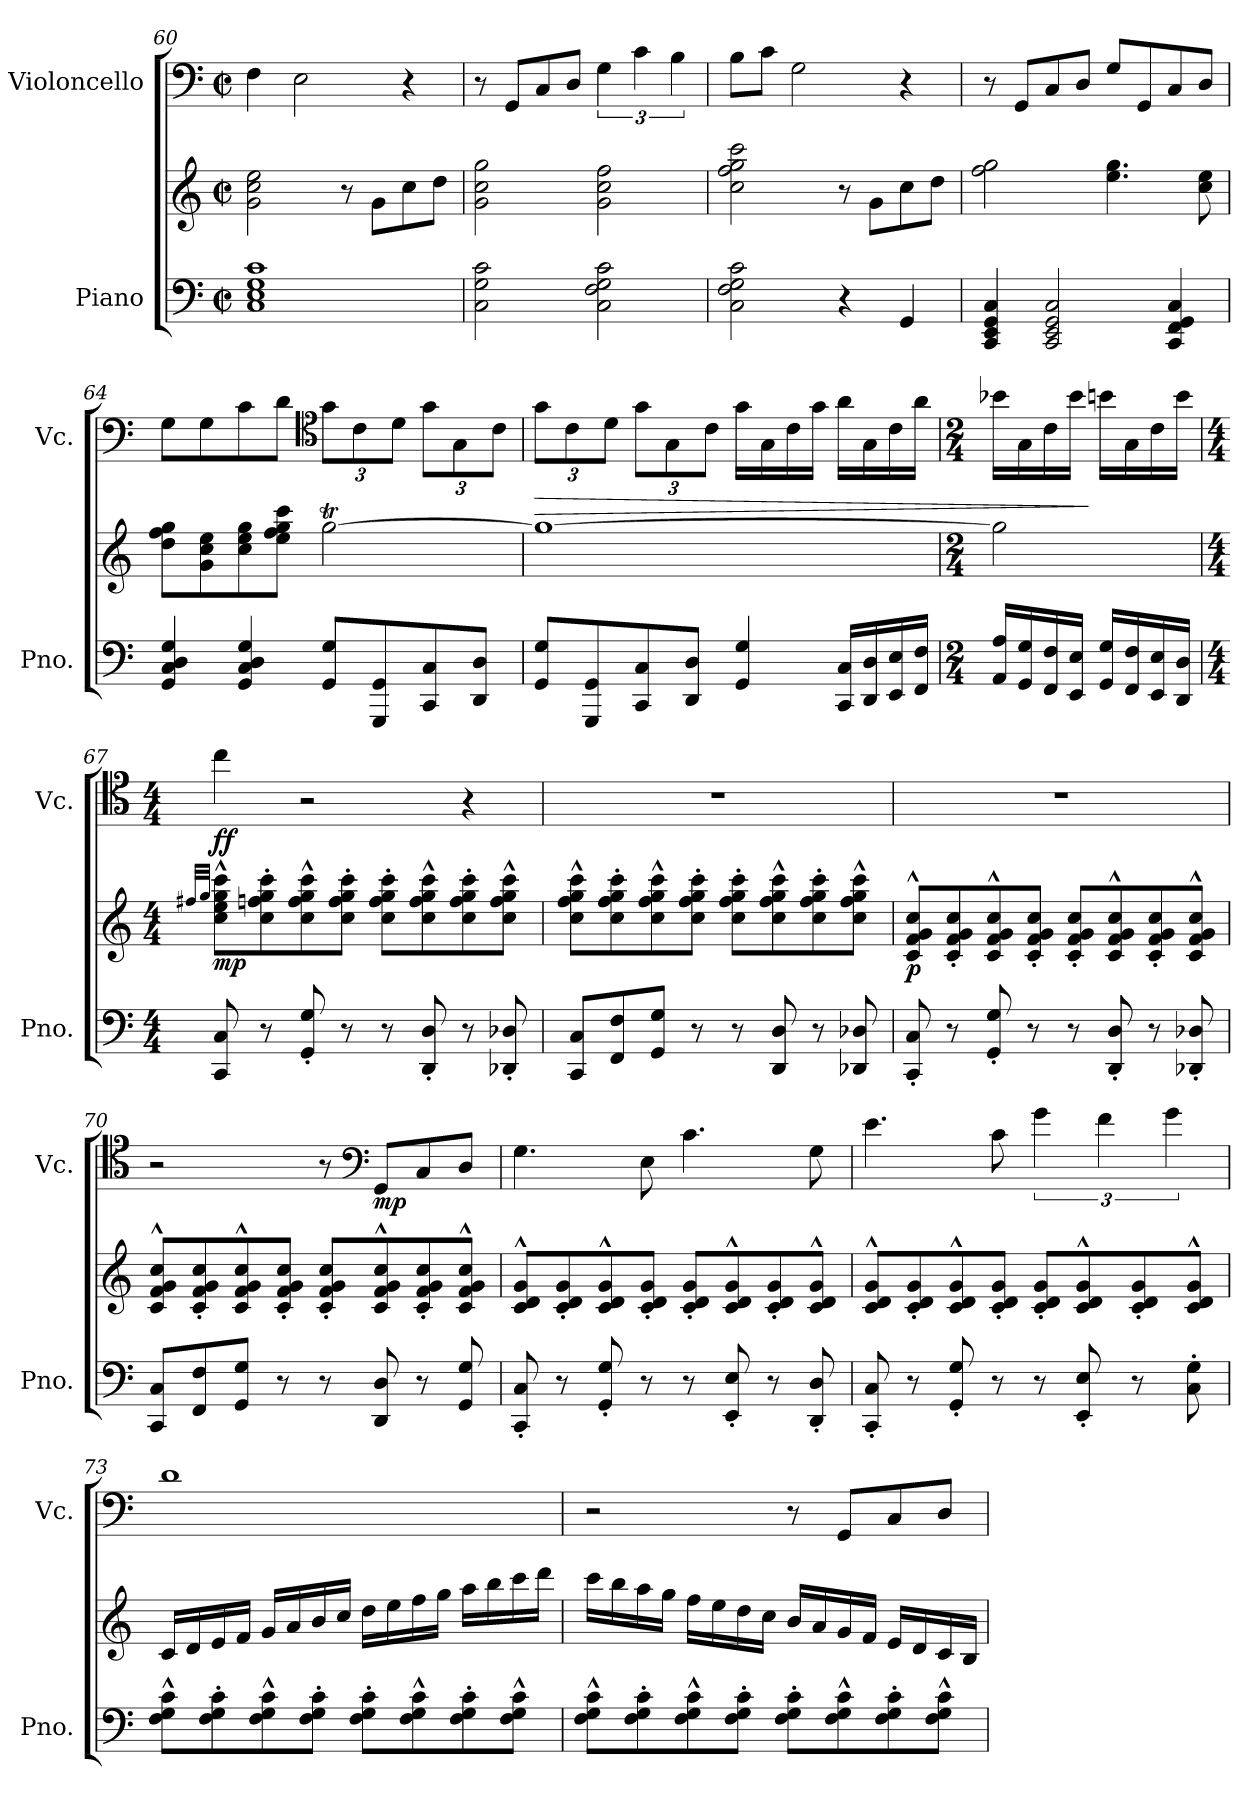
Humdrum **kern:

**kern	**kern	**dynam	**kern	**dynam
*part2	*part2	*part2	*part1	*part1
*staff3	*staff2	*staff2/3	*staff1	*staff1
*I"Piano	*	*	*I"Violoncello	*
*I'Pno.	*	*	*I'Vc.	*
*clefF4	*clefG2	*	*clefF4	*
*k[]	*k[]	*	*k[]	*
*M2/2	*M2/2	*	*M2/2	*
*met(c|)	*met(c|)	*	*met(c|)	*
=60	=60	=60	=60	=60
1C 1E 1G 1c	2g\ 2cc\ 2ee\	.	4F\	.
.	.	.	2E\	.
.	8r	.	.	.
.	8g\L	.	.	.
.	8cc\	.	4r	.
.	8dd\J	.	.	.
=61	=61	=61	=61	=61
2C\ 2G\ 2c\	2g\ 2cc\ 2gg\	.	8r	.
.	.	.	8GG/L	.
.	.	.	8C/	.
.	.	.	8D/J	.
2C\ 2F\ 2G\ 2c\	2g\ 2cc\ 2ff\	.	6G\	.
.	.	.	6c\	.
.	.	.	6B\	.
=62	=62	=62	=62	=62
2C\ 2F\ 2G\ 2c\	2cc\ 2ff\ 2gg\ 2ccc\	.	8B\L	.
.	.	.	8c\J	.
.	.	.	2G\	.
4r	8r	.	.	.
.	8g\L	.	.	.
4GG/	8cc\	.	4r	.
.	8dd\J	.	.	.
!!LO:LB:g=z
=63	=63	=63	=63	=63
4CC/ 4EE/ 4GG/ 4C/	2ff\ 2gg\	.	8r	.
.	.	.	8GG/L	.
2CC/ 2EE/ 2GG/ 2C/	.	.	8C/	.
.	.	.	8D/J	.
.	4.ee\ 4.gg\	.	8G/L	.
.	.	.	8GG/	.
4CC/ 4FF/ 4GG/ 4C/	.	.	8C/	.
.	8cc\ 8ee\	.	8D/J	.
=64	=64	=64	=64	=64
4GG/ 4C/ 4D/ 4G/	8dd\ 8ff\ 8gg\L	.	8G\L	.
.	8g\ 8cc\ 8ee\	.	8G\	.
4GG/ 4C/ 4D/ 4G/	8cc\ 8ee\ 8gg\	.	8c\	.
.	8ee\ 8ff\ 8gg\ 8ccc\J	.	8d\J	.
*	*	*	*clefC4	*
*	*	*	*Xbrackettup	*
8GG/ 8G/L	[2ggT\	.	12g\L	.
.	.	.	12c\	.
8GGG/ 8GG/	.	.	.	.
.	.	.	12d\J	.
8CC/ 8C/	.	.	12g\L	.
.	.	.	12G\	.
8DD/ 8D/J	.	.	.	.
.	.	.	12c\J	.
=65	=65	=65	=65	=65
!	!	!	!	!LO:HP:b
8GG/ 8G/L	1gg_	.	12g\L	>
.	.	.	12c\	.
8GGG/ 8GG/	.	.	.	.
.	.	.	12d\J	.
8CC/ 8C/	.	.	12g\L	.
.	.	.	12G\	.
8DD/ 8D/J	.	.	.	.
.	.	.	12c\J	.
*	*	*	*MM120	*
4GG/ 4G/	.	.	16g\LL	.
.	.	.	16G\	.
.	.	.	16c\	.
.	.	.	16g\JJ	.
16CC/ 16C/LL	.	.	16a\LL	.
16DD/ 16D/	.	.	16G\	.
16EE/ 16E/	.	.	16c\	.
16FF/ 16F/JJ	.	.	16a\JJ	.
!!LO:PB:g=z
=66	=66	=66	=66	=66
*M2/4	*M2/4	*	*M2/4	*
*	*	*	*MM130	*
16AA/ 16A/LL	2gg\]	.	16b-X\LL	.
16GG/ 16G/	.	.	16G\	.
16FF/ 16F/	.	.	16c\	.
16EE/ 16E/JJ	.	.	16b-\JJ	.
16GG/ 16G/LL	.	.	16bn\LL	.
16FF/ 16F/	.	.	16G\	.
16EE/ 16E/	.	.	16c\	.
16DD/ 16D/JJ	.	.	16b\JJ	.
.	.	.	.	]
=67	=67	=67	=67	=67
!!LO:REH:place=s1:a:Bi:fs=11:t=67
*M4/4	*M4/4	*	*M4/4	*
*	*	*	*MM132	*
.	32qff#X/LLL	.	.	.
.	32qgg/JJJ	.	.	.
!	!	!LO:DY:b	!	!LO:DY:b
8CC/ 8C/	8cc\^^ 8ee\^^ 8gg\^^ 8ccc\^^L	mp	4cc\	ff
8r	8cc\' 8ffn\' 8gg\' 8ccc\'	.	.	.
8GG/' 8G/'	8cc\^^ 8ff\^^ 8gg\^^ 8ccc\^^	.	2r	.
8r	8cc\' 8ff\' 8gg\' 8ccc\'J	.	.	.
8r	8cc\' 8ff\' 8gg\' 8ccc\'L	.	.	.
8DD/' 8D/'	8cc\^^ 8ff\^^ 8gg\^^ 8ccc\^^	.	.	.
8r	8cc\' 8ff\' 8gg\' 8ccc\'	.	4r	.
8DD-X/' 8D-X/'	8cc\^^ 8ff\^^ 8gg\^^ 8ccc\^^J	.	.	.
=68	=68	=68	=68	=68
8CC/ 8C/L	8cc\^^ 8ff\^^ 8gg\^^ 8ccc\^^L	.	1r	.
8FF/ 8F/	8cc\' 8ff\' 8gg\' 8ccc\'	.	.	.
8GG/ 8G/J	8cc\^^ 8ff\^^ 8gg\^^ 8ccc\^^	.	.	.
8r	8cc\' 8ff\' 8gg\' 8ccc\'J	.	.	.
8r	8cc\' 8ff\' 8gg\' 8ccc\'L	.	.	.
8DD/ 8D/	8cc\^^ 8ff\^^ 8gg\^^ 8ccc\^^	.	.	.
8r	8cc\' 8ff\' 8gg\' 8ccc\'	.	.	.
8DD-X/ 8D-X/	8cc\^^ 8ff\^^ 8gg\^^ 8ccc\^^J	.	.	.
!!LO:LB:g=z
=69	=69	=69	=69	=69
!	!	!LO:DY:b	!	!
8CC/' 8C/'	8c/^^ 8f/^^ 8g/^^ 8cc/^^L	p	1r	.
8r	8c/' 8f/' 8g/' 8cc/'	.	.	.
8GG/' 8G/'	8c/^^ 8f/^^ 8g/^^ 8cc/^^	.	.	.
8r	8c/' 8f/' 8g/' 8cc/'J	.	.	.
8r	8c/' 8f/' 8g/' 8cc/'L	.	.	.
8DD/' 8D/'	8c/^^ 8f/^^ 8g/^^ 8cc/^^	.	.	.
8r	8c/' 8f/' 8g/' 8cc/'	.	.	.
8DD-X/' 8D-X/'	8c/^^ 8f/^^ 8g/^^ 8cc/^^J	.	.	.
=70	=70	=70	=70	=70
8CC/ 8C/L	8c/^^ 8f/^^ 8g/^^ 8cc/^^L	.	2r	.
8FF/ 8F/	8c/' 8f/' 8g/' 8cc/'	.	.	.
8GG/ 8G/J	8c/^^ 8f/^^ 8g/^^ 8cc/^^	.	.	.
8r	8c/' 8f/' 8g/' 8cc/'J	.	.	.
8r	8c/' 8f/' 8g/' 8cc/'L	.	8r	.
*	*	*	*clefF4	*
!	!	!	!	!LO:DY:b
8DD/ 8D/	8c/^^ 8f/^^ 8g/^^ 8cc/^^	.	8GG/L	mp
8r	8c/' 8f/' 8g/' 8cc/'	.	8C/	.
8GG/ 8G/	8c/^^ 8f/^^ 8g/^^ 8cc/^^J	.	8D/J	.
=71	=71	=71	=71	=71
8CC/' 8C/'	8c/^^ 8d/^^ 8g/^^L	.	4.G\	.
8r	8c/' 8d/' 8g/'	.	.	.
8GG/' 8G/'	8c/^^ 8d/^^ 8g/^^	.	.	.
8r	8c/' 8d/' 8g/'J	.	8E\	.
8r	8c/' 8d/' 8g/'L	.	4.c\	.
8EE/' 8E/'	8c/^^ 8d/^^ 8g/^^	.	.	.
8r	8c/' 8d/' 8g/'	.	.	.
8DD/' 8D/'	8c/^^ 8d/^^ 8g/^^J	.	8G\	.
!!LO:LB:g=z
=72	=72	=72	=72	=72
8CC/' 8C/'	8c/^^ 8d/^^ 8g/^^L	.	4.e\	.
8r	8c/' 8d/' 8g/'	.	.	.
8GG/' 8G/'	8c/^^ 8d/^^ 8g/^^	.	.	.
8r	8c/' 8d/' 8g/'J	.	8c\	.
*	*	*	*brackettup	*
8r	8c/' 8d/' 8g/'L	.	6g\	.
8EE/' 8E/'	8c/^^ 8d/^^ 8g/^^	.	.	.
.	.	.	6f\	.
8r	8c/' 8d/' 8g/'	.	.	.
.	.	.	6g\	.
8C\' 8G\'	8c/^^ 8d/^^ 8g/^^J	.	.	.
=73	=73	=73	=73	=73
8F\^^ 8G\^^ 8c\^^L	16c/LL	.	1d	.
.	16d/	.	.	.
8F\' 8G\' 8c\'	16e/	.	.	.
.	16f/JJ	.	.	.
8F\^^ 8G\^^ 8c\^^	16g/LL	.	.	.
.	16a/	.	.	.
8F\' 8G\' 8c\'J	16b/	.	.	.
.	16cc/JJ	.	.	.
8F\' 8G\' 8c\'L	16dd\LL	.	.	.
.	16ee\	.	.	.
8F\^^ 8G\^^ 8c\^^	16ff\	.	.	.
.	16gg\JJ	.	.	.
8F\' 8G\' 8c\'	16aa\LL	.	.	.
.	16bb\	.	.	.
8F\^^ 8G\^^ 8c\^^J	16ccc\	.	.	.
.	16ddd\JJ	.	.	.
!!LO:LB:g=z
=74	=74	=74	=74	=74
8F\^^ 8G\^^ 8c\^^L	16ccc\LL	.	2r	.
.	16bb\	.	.	.
8F\' 8G\' 8c\'	16aa\	.	.	.
.	16gg\JJ	.	.	.
8F\^^ 8G\^^ 8c\^^	16ff\LL	.	.	.
.	16ee\	.	.	.
8F\' 8G\' 8c\'J	16dd\	.	.	.
.	16cc\JJ	.	.	.
8F\' 8G\' 8c\'L	16b/LL	.	8r	.
.	16a/	.	.	.
8F\^^ 8G\^^ 8c\^^	16g/	.	8GG/L	.
.	16f/JJ	.	.	.
8F\' 8G\' 8c\'	16e/LL	.	8C/	.
.	16d/	.	.	.
8F\^^ 8G\^^ 8c\^^J	16c/	.	8D/J	.
.	16B/JJ	.	.	.
=	=	=	=	=
*-	*-	*-	*-	*-
